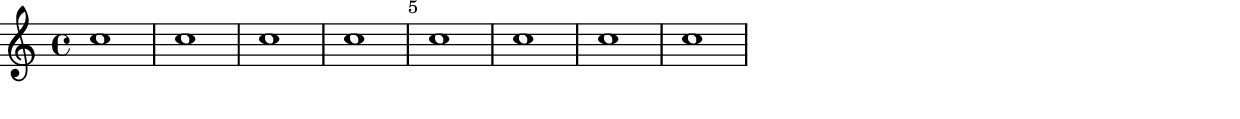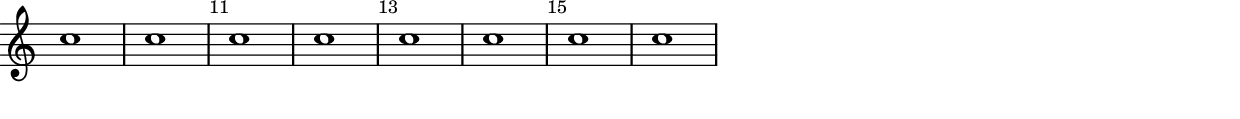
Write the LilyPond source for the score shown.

%% Generated by lilypond-book
%% Options: [exampleindent=10.16\mm,indent=0\mm,line-width=160\mm,paper-height=845.047\pt,paper-width=597.508\pt,papersize='(cons (* 597.508 pt) (* 845.047 pt)),quote,ragged-right]
\include "lilypond-book-preamble.ly"


% ****************************************************************
% Start cut-&-pastable-section
% ****************************************************************

#(ly:set-option 'eps-box-padding 3.000000)



\paper {
  #(set-paper-size '(cons (* 597.508 pt) (* 845.047 pt)))
  indent = 0\mm
  line-width = 160\mm
  % offset the left padding, also add 1mm as lilypond creates cropped
  % images with a little space on the right
  line-width = #(- line-width (* mm  3.000000) (* mm 1))
  line-width = 160\mm - 2.0 * 10.16\mm
  % offset the left padding, also add 1mm as lilypond creates cropped
  % images with a little space on the right
  line-width = #(- line-width (* mm  3.000000) (* mm 1))
  ragged-right = ##t
}

\layout {
  
}




% ****************************************************************
% ly snippet:
% ****************************************************************
\sourcefilename "snippets/printing-bar-numbers-with-changing-regular-intervals.ly"
\sourcefileline 0
%% DO NOT EDIT this file manually; it was automatically
%% generated from the LilyPond Wiki
%% (https://wiki.lilypond.community).
%%
%% Make any changes in the Wiki itself, or in
%% `Documentation/snippets/new/`, then run
%% `scripts/auxiliar/makelsr.pl`.
%%
%% This file is in the public domain.

\version "2.24.0"

\header {
%% Translation of GIT committish: a8a85e19654e46d725563e6deba44083ef137a2c
  texidocja = "
小節番号が表示される間隔は @code{@{set-bar-number-visibility@}} コンテキスト@c
関数を変更することで変更することもできます。
"
  doctitleja = "小節番号が表示される間隔を変更する"

%% Translation of GIT committish: 2f3474d9af596d677ed5b7ce720ae4d0954a6b51
  texidocit = "
Tramite la funzione di contesto @code{@{set-bar-number-visibility@}}
si possono modificare gli intervalli dei numeri di battuta.

"
  doctitleit = "Stampare i numeri di battuta a intervalli regolari variabili"


%% Translation of GIT committish: 41a008e75e2fe29536406cdf0d71c32a4606f2b8
  texidocfr = "
La fonction de contexte @code{set-bar-number-visibility} permet de
modifier la fréquence à laquelle les numéros de mesures s'impriment.
"

  doctitlefr = "Changement de la fréquence d'impression du numéro de mesure"

%% Translation of GIT committish: 41a008e75e2fe29536406cdf0d71c32a4606f2b8
  texidoces = "
Usando la función de contexto @code{set-bar-number-visibility}, se
pueden cambiar los intervalos de numeración de los compases.
"

  doctitlees = "Impresión de los números de compás con intervalos regulares variables"

  categories = "Rhythms"

  texidoc = "
Using the @code{set-bar-number-visibility} context function, bar number
intervals can be changed.
"

  doctitle = "Printing bar numbers with changing regular intervals"
} % begin verbatim


\relative c' {
  \override Score.BarNumber.break-visibility = #end-of-line-invisible
  \context Score \applyContext #(set-bar-number-visibility 4)
  \repeat unfold 10 c'1
  \context Score \applyContext #(set-bar-number-visibility 2)
  \repeat unfold 10 c
}



% ****************************************************************
% end ly snippet
% ****************************************************************
